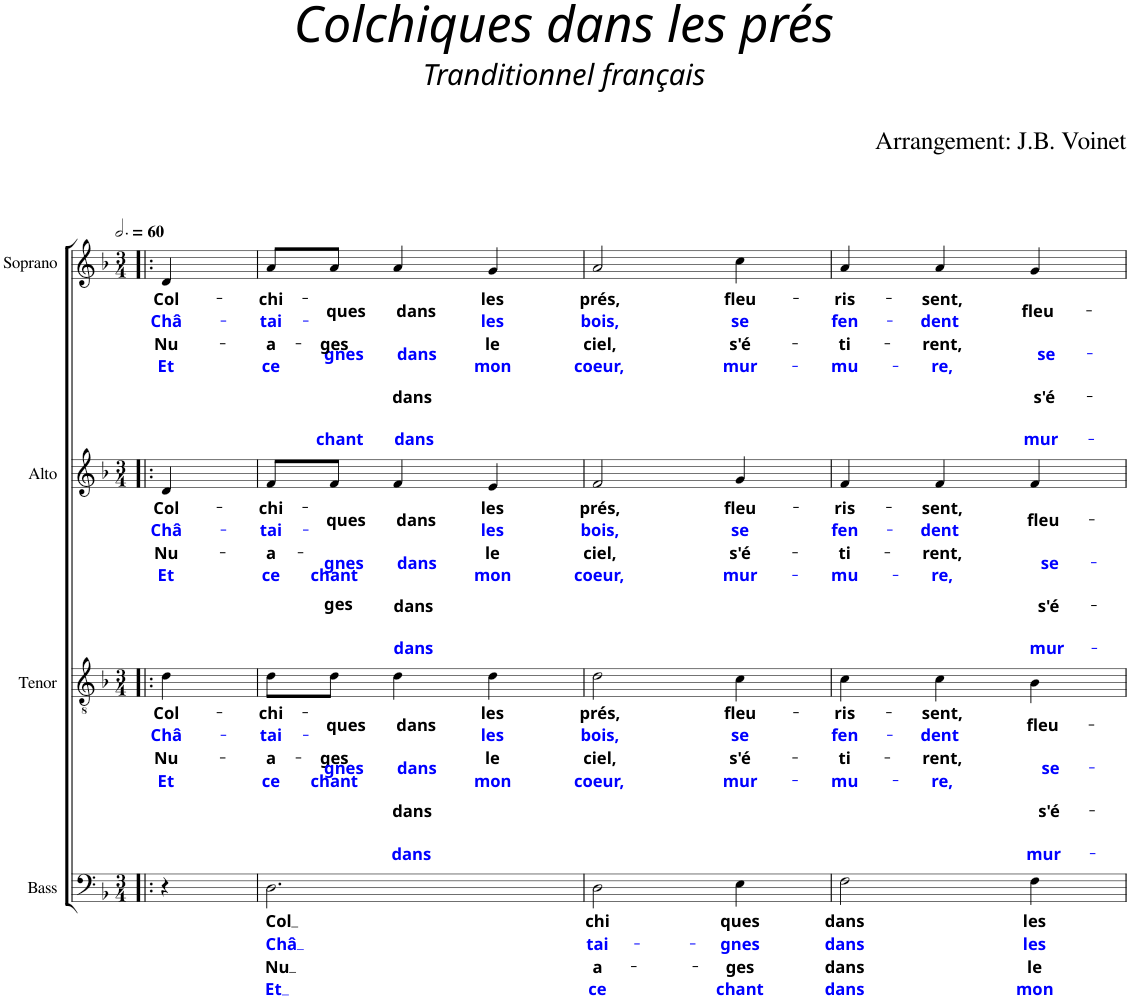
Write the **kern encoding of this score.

**kern	**text	**text	**text	**text	**kern	**text	**text	**text	**text	**kern	**text	**text	**text	**text	**kern	**text	**text	**text	**text
*part4	*part4	*part4	*part4	*part4	*part3	*part3	*part3	*part3	*part3	*part2	*part2	*part2	*part2	*part2	*part1	*part1	*part1	*part1	*part1
*staff4	*staff4	*staff4	*staff4	*staff4	*staff3	*staff3	*staff3	*staff3	*staff3	*staff2	*staff2	*staff2	*staff2	*staff2	*staff1	*staff1	*staff1	*staff1	*staff1
*I"Bass	*	*	*	*	*I"Tenor	*	*	*	*	*I"Alto	*	*	*	*	*I"Soprano	*	*	*	*
*I'B.	*	*	*	*	*I'T.	*	*	*	*	*I'A.	*	*	*	*	*I'S.	*	*	*	*
*clefF4	*	*	*	*	*clefGv2	*	*	*	*	*clefG2	*	*	*	*	*clefG2	*	*	*	*
*k[b-]	*	*	*	*	*k[b-]	*	*	*	*	*k[b-]	*	*	*	*	*k[b-]	*	*	*	*
*M3/4	*	*	*	*	*M3/4	*	*	*	*	*M3/4	*	*	*	*	*M3/4	*	*	*	*
*MM180	*	*	*	*	*MM180	*	*	*	*	*MM180	*	*	*	*	*MM180	*	*	*	*
=1!|:	=1!|:	=1!|:	=1!|:	=1!|:	=1!|:	=1!|:	=1!|:	=1!|:	=1!|:	=1!|:	=1!|:	=1!|:	=1!|:	=1!|:	=1!|:	=1!|:	=1!|:	=1!|:	=1!|:
!	!	!	!	!	!	!LO:LY:b	!LO:LY:b:color=#0000FF	!LO:LY:b	!LO:LY:b:color=#0000FF	!	!LO:LY:b	!LO:LY:b:color=#0000FF	!LO:LY:b	!LO:LY:b:color=#0000FF	!	!LO:LY:b	!LO:LY:b:color=#0000FF	!LO:LY:b	!LO:LY:b:color=#0000FF
4r	.	.	.	.	4d\	Col-	Châ-	Nu-	Et	4d/	Col-	Châ-	Nu-	Et	4d/	Col-	Châ-	Nu-	Et
=2	=2	=2	=2	=2	=2	=2	=2	=2	=2	=2	=2	=2	=2	=2	=2	=2	=2	=2	=2
!	!LO:LY:b	!LO:LY:b:color=#0000FF	!LO:LY:b	!LO:LY:b:color=#0000FF	!	!LO:LY:b	!LO:LY:b:color=#0000FF	!LO:LY:b	!LO:LY:b:color=#0000FF	!	!LO:LY:b	!LO:LY:b:color=#0000FF	!LO:LY:b	!LO:LY:b:color=#0000FF	!	!LO:LY:b	!LO:LY:b:color=#0000FF	!LO:LY:b	!LO:LY:b:color=#0000FF
2.D\	Col	Châ	Nu	Et	8d\L	-chi-	-tai-	-a-	ce	8f/L	-chi-	-tai-	-a-	ce	8a/L	-chi-	-tai-	-a-	ce
!	!	!	!	!	!	!LO:LY:b	!LO:LY:b:color=#0000FF	!LO:LY:b	!LO:LY:b:color=#0000FF	!	!LO:LY:b	!LO:LY:b:color=#0000FF	!LO:LY:b	!LO:LY:b:color=#0000FF	!	!LO:LY:b	!LO:LY:b:color=#0000FF	!LO:LY:b	!LO:LY:b:color=#0000FF
.	.	.	.	.	8d\J	-ques	-gnes	-ges	chant	8f/J	-ques	-gnes	-ges	chant	8a/J	-ques	-gnes	-ges	chant
!	!	!	!	!	!	!LO:LY:b	!LO:LY:b:color=#0000FF	!LO:LY:b	!LO:LY:b:color=#0000FF	!	!LO:LY:b	!LO:LY:b:color=#0000FF	!LO:LY:b	!LO:LY:b:color=#0000FF	!	!LO:LY:b	!LO:LY:b:color=#0000FF	!LO:LY:b	!LO:LY:b:color=#0000FF
.	.	.	.	.	4d\	dans	dans	dans	dans	4f/	dans	dans	dans	dans	4a/	dans	dans	dans	dans
!	!	!	!	!	!	!LO:LY:b	!LO:LY:b:color=#0000FF	!LO:LY:b	!LO:LY:b:color=#0000FF	!	!LO:LY:b	!LO:LY:b:color=#0000FF	!LO:LY:b	!LO:LY:b:color=#0000FF	!	!LO:LY:b	!LO:LY:b:color=#0000FF	!LO:LY:b	!LO:LY:b:color=#0000FF
.	.	.	.	.	4d\	les	les	le	mon	4e/	les	les	le	mon	4g/	les	les	le	mon
=3	=3	=3	=3	=3	=3	=3	=3	=3	=3	=3	=3	=3	=3	=3	=3	=3	=3	=3	=3
!	!LO:LY:b	!LO:LY:b:color=#0000FF	!LO:LY:b	!LO:LY:b:color=#0000FF	!	!LO:LY:b	!LO:LY:b:color=#0000FF	!LO:LY:b	!LO:LY:b:color=#0000FF	!	!LO:LY:b	!LO:LY:b:color=#0000FF	!LO:LY:b	!LO:LY:b:color=#0000FF	!	!LO:LY:b	!LO:LY:b:color=#0000FF	!LO:LY:b	!LO:LY:b:color=#0000FF
2D\	chi	tai-	a-	ce	2d\	prés,	bois,	ciel,	coeur,	2f/	prés,	bois,	ciel,	coeur,	2a/	prés,	bois,	ciel,	coeur,
!	!LO:LY:b	!LO:LY:b:color=#0000FF	!LO:LY:b	!LO:LY:b:color=#0000FF	!	!LO:LY:b	!LO:LY:b:color=#0000FF	!LO:LY:b	!LO:LY:b:color=#0000FF	!	!LO:LY:b	!LO:LY:b:color=#0000FF	!LO:LY:b	!LO:LY:b:color=#0000FF	!	!LO:LY:b	!LO:LY:b:color=#0000FF	!LO:LY:b	!LO:LY:b:color=#0000FF
4E\	ques	-gnes	-ges	chant	4c\	fleu-	se	s'é-	mur-	4g/	fleu-	se	s'é-	mur-	4cc\	fleu-	se	s'é-	mur-
=4	=4	=4	=4	=4	=4	=4	=4	=4	=4	=4	=4	=4	=4	=4	=4	=4	=4	=4	=4
!	!LO:LY:b	!LO:LY:b:color=#0000FF	!LO:LY:b	!LO:LY:b:color=#0000FF	!	!LO:LY:b	!LO:LY:b:color=#0000FF	!LO:LY:b	!LO:LY:b:color=#0000FF	!	!LO:LY:b	!LO:LY:b:color=#0000FF	!LO:LY:b	!LO:LY:b:color=#0000FF	!	!LO:LY:b	!LO:LY:b:color=#0000FF	!LO:LY:b	!LO:LY:b:color=#0000FF
2F\	dans	dans	dans	dans	4c\	-ris-	fen-	-ti-	-mu-	4f/	-ris-	fen-	-ti-	-mu-	4a/	-ris-	fen-	-ti-	-mu-
!	!	!	!	!	!	!LO:LY:b	!LO:LY:b:color=#0000FF	!LO:LY:b	!LO:LY:b:color=#0000FF	!	!LO:LY:b	!LO:LY:b:color=#0000FF	!LO:LY:b	!LO:LY:b:color=#0000FF	!	!LO:LY:b	!LO:LY:b:color=#0000FF	!LO:LY:b	!LO:LY:b:color=#0000FF
.	.	.	.	.	4c\	-sent,	-dent	-rent,	-re,	4f/	-sent,	-dent	-rent,	-re,	4a/	-sent,	-dent	-rent,	-re,
!	!LO:LY:b	!LO:LY:b:color=#0000FF	!LO:LY:b	!LO:LY:b:color=#0000FF	!	!LO:LY:b	!LO:LY:b:color=#0000FF	!LO:LY:b	!LO:LY:b:color=#0000FF	!	!LO:LY:b	!LO:LY:b:color=#0000FF	!LO:LY:b	!LO:LY:b:color=#0000FF	!	!LO:LY:b	!LO:LY:b:color=#0000FF	!LO:LY:b	!LO:LY:b:color=#0000FF
4F\	les	les	le	mon	4B-\	fleu-	se-	s'é-	mur-	4f/	fleu-	se-	s'é-	mur-	4g/	fleu-	se-	s'é-	mur-
=	=	=	=	=	=	=	=	=	=	=	=	=	=	=	=	=	=	=	=
*-	*-	*-	*-	*-	*-	*-	*-	*-	*-	*-	*-	*-	*-	*-	*-	*-	*-	*-	*-
